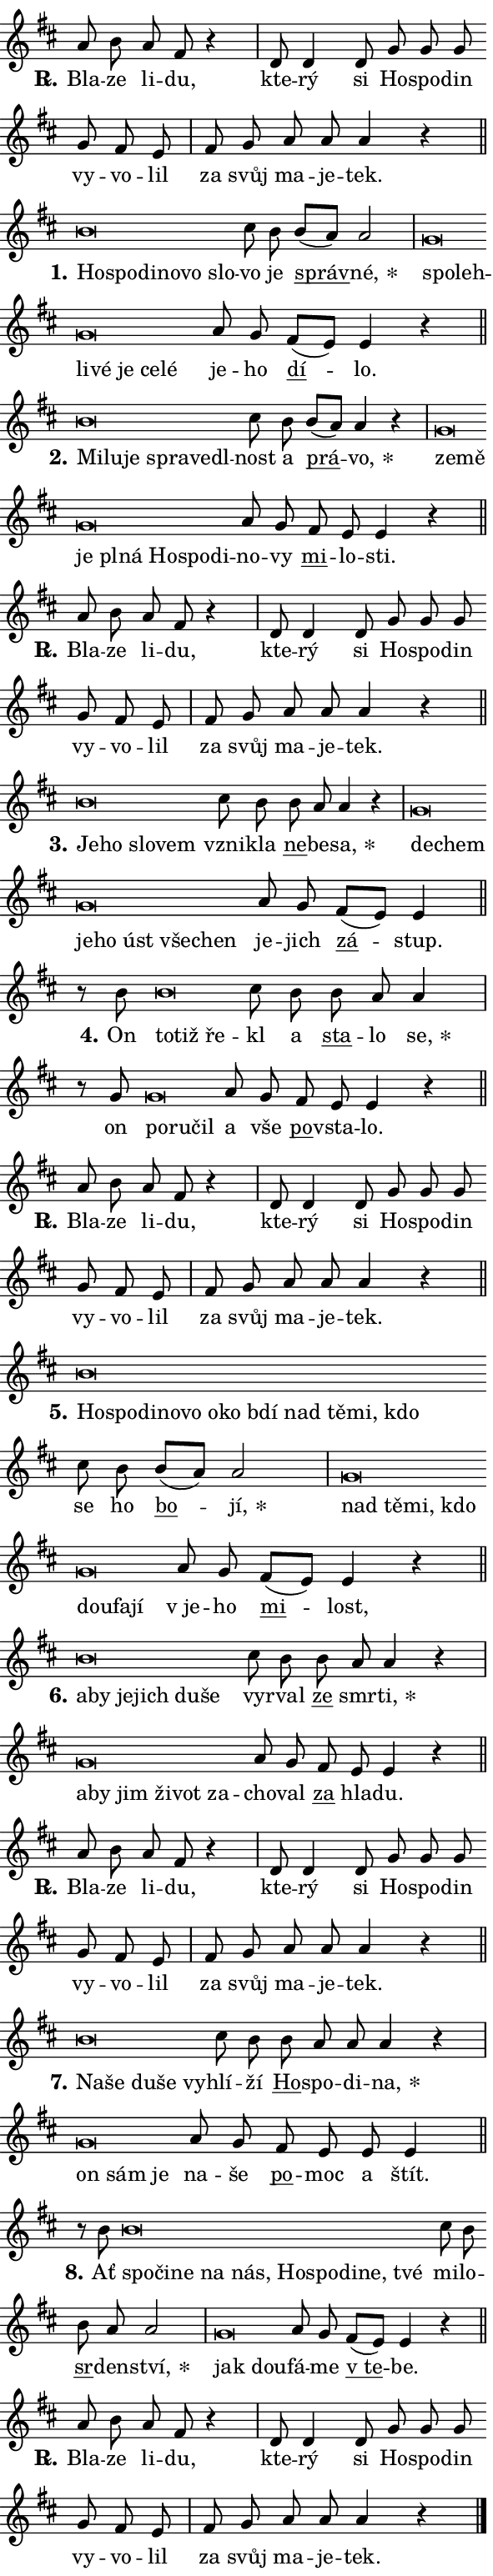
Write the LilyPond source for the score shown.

\version "2.24.0"
\header { tagline = "" }
\paper {
  indent = 0\cm
  top-margin = 0\cm
  right-margin = 0.13\cm % to fit lyric hyphens
  bottom-margin = 0\cm
  left-margin = 0\cm
  paper-width = 10\cm
  page-breaking = #ly:one-page-breaking
  system-system-spacing.basic-distance = #11
  score-system-spacing.basic-distance = #11
  ragged-last = ##f
}


%% Author: Thomas Morley
%% https://lists.gnu.org/archive/html/lilypond-user/2020-05/msg00002.html
#(define (line-position grob)
"Returns position of @var[grob} in current system:
   @code{'start}, if at first time-step
   @code{'end}, if at last time-step
   @code{'middle} otherwise
"
  (let* ((col (ly:item-get-column grob))
         (ln (ly:grob-object col 'left-neighbor))
         (rn (ly:grob-object col 'right-neighbor))
         (col-to-check-left (if (ly:grob? ln) ln col))
         (col-to-check-right (if (ly:grob? rn) rn col))
         (break-dir-left
           (and
             (ly:grob-property col-to-check-left 'non-musical #f)
             (ly:item-break-dir col-to-check-left)))
         (break-dir-right
           (and
             (ly:grob-property col-to-check-right 'non-musical #f)
             (ly:item-break-dir col-to-check-right))))
        (cond ((eqv? 1 break-dir-left) 'start)
              ((eqv? -1 break-dir-right) 'end)
              (else 'middle))))

#(define (tranparent-at-line-position vctor)
  (lambda (grob)
  "Relying on @code{line-position} select the relevant enry from @var{vctor}.
Used to determine transparency,"
    (case (line-position grob)
      ((end) (not (vector-ref vctor 0)))
      ((middle) (not (vector-ref vctor 1)))
      ((start) (not (vector-ref vctor 2))))))

noteHeadBreakVisibility =
#(define-music-function (break-visibility)(vector?)
"Makes @code{NoteHead}s transparent relying on @var{break-visibility}"
#{
  \override NoteHead.transparent =
    #(tranparent-at-line-position break-visibility)
#})

#(define delete-ledgers-for-transparent-note-heads
  (lambda (grob)
    "Reads whether a @code{NoteHead} is transparent.
If so this @code{NoteHead} is removed from @code{'note-heads} from
@var{grob}, which is supposed to be @code{LedgerLineSpanner}.
As a result ledgers are not printed for this @code{NoteHead}"
    (let* ((nhds-array (ly:grob-object grob 'note-heads))
           (nhds-list
             (if (ly:grob-array? nhds-array)
                 (ly:grob-array->list nhds-array)
                 '()))
           ;; Relies on the transparent-property being done before
           ;; Staff.LedgerLineSpanner.after-line-breaking is executed.
           ;; This is fragile ...
           (to-keep
             (remove
               (lambda (nhd)
                 (ly:grob-property nhd 'transparent #f))
               nhds-list)))
      ;; TODO find a better method to iterate over grob-arrays, similiar
      ;; to filter/remove etc for lists
      ;; For now rebuilt from scratch
      (set! (ly:grob-object grob 'note-heads)  '())
      (for-each
        (lambda (nhd)
          (ly:pointer-group-interface::add-grob grob 'note-heads nhd))
        to-keep))))

squashNotes = {
  \override NoteHead.X-extent = #'(-0.2 . 0.2)
  \override NoteHead.Y-extent = #'(-0.75 . 0)
  \override NoteHead.stencil =
    #(lambda (grob)
       (let ((pos (ly:grob-property grob 'staff-position)))
         (begin
           (if (< pos -7) (display "ERROR: Lower brevis then expected\n") (display ""))
           (if (<= pos -6) ly:text-interface::print ly:note-head::print))))
}
unSquashNotes = {
  \revert NoteHead.X-extent
  \revert NoteHead.Y-extent
  \revert NoteHead.stencil
}

hideNotes = \noteHeadBreakVisibility #begin-of-line-visible
unHideNotes = \noteHeadBreakVisibility #all-visible

% work-around for resetting accidentals
% https://lilypond.org/doc/v2.23/Documentation/notation/displaying-rhythms#unmetered-music
cadenzaMeasure = {
  \cadenzaOff
  \partial 1024 s1024
  \cadenzaOn
}

#(define-markup-command (accent layout props text) (markup?)
  "Underline accented syllable"
  (interpret-markup layout props
    #{\markup \override #'(offset . 4.3) \underline { #text }#}))

responsum = \markup \concat {
  "R" \hspace #-1.05 \path #0.1 #'((moveto 0 0.07) (lineto 0.9 0.8)) \hspace #0.05 "."
}

spaceSize = #0.6828661417322834 % exact space size for TeX Gyre Schola

\layout {
  \context {
    \Staff
    \remove "Time_signature_engraver"
    \override LedgerLineSpanner.after-line-breaking = #delete-ledgers-for-transparent-note-heads
  }
  \context {
    \Lyrics {
      \override LyricSpace.minimum-distance = \spaceSize
      \override LyricText.font-name = #"TeX Gyre Schola"
      \override LyricText.font-size = 1
      \override StanzaNumber.font-name = #"TeX Gyre Schola Bold"
      \override StanzaNumber.font-size = 1
    }
  }
  \context {
    \Score 
    \override NoteHead.text =
      #(lambda (grob) 
        (let ((pos (ly:grob-property grob 'staff-position)))
          #{\markup {
            \combine
              \halign #-0.55 \raise #(if (= pos -6) 0 0.5) \override #'(thickness . 2) \draw-line #'(3.2 . 0)
              \musicglyph "noteheads.sM1"
          }#}))
  }
}

% magnetic-lyrics.ily
%
%   written by
%     Jean Abou Samra <jean@abou-samra.fr>
%     Werner Lemberg <wl@gnu.org>
%
%   adapted by
%     Jiri Hon <jiri.hon@gmail.com>
%
% Version 2022-Apr-15

% https://www.mail-archive.com/lilypond-user@gnu.org/msg149350.html

#(define (Left_hyphen_pointer_engraver context)
   "Collect syllable-hyphen-syllable occurrences in lyrics and store
them in properties.  This engraver only looks to the left.  For
example, if the lyrics input is @code{foo -- bar}, it does the
following.

@itemize @bullet
@item
Set the @code{text} property of the @code{LyricHyphen} grob between
@q{foo} and @q{bar} to @code{foo}.

@item
Set the @code{left-hyphen} property of the @code{LyricText} grob with
text @q{foo} to the @code{LyricHyphen} grob between @q{foo} and
@q{bar}.
@end itemize

Use this auxiliary engraver in combination with the
@code{lyric-@/text::@/apply-@/magnetic-@/offset!} hook."
   (let ((hyphen #f)
         (text #f))
     (make-engraver
      (acknowledgers
       ((lyric-syllable-interface engraver grob source-engraver)
        (set! text grob)))
      (end-acknowledgers
       ((lyric-hyphen-interface engraver grob source-engraver)
        ;(when (not (grob::has-interface grob 'lyric-space-interface))
          (set! hyphen grob)));)
      ((stop-translation-timestep engraver)
       (when (and text hyphen)
         (ly:grob-set-object! text 'left-hyphen hyphen))
       (set! text #f)
       (set! hyphen #f)))))

#(define (lyric-text::apply-magnetic-offset! grob)
   "If the space between two syllables is less than the value in
property @code{LyricText@/.details@/.squash-threshold}, move the right
syllable to the left so that it gets concatenated with the left
syllable.

Use this function as a hook for
@code{LyricText@/.after-@/line-@/breaking} if the
@code{Left_@/hyphen_@/pointer_@/engraver} is active."
   (let ((hyphen (ly:grob-object grob 'left-hyphen #f)))
     (when hyphen
       (let ((left-text (ly:spanner-bound hyphen LEFT)))
         (when (grob::has-interface left-text 'lyric-syllable-interface)
           (let* ((common (ly:grob-common-refpoint grob left-text X))
                  (this-x-ext (ly:grob-extent grob common X))
                  (left-x-ext
                   (begin
                     ;; Trigger magnetism for left-text.
                     (ly:grob-property left-text 'after-line-breaking)
                     (ly:grob-extent left-text common X)))
                  ;; `delta` is the gap width between two syllables.
                  (delta (- (interval-start this-x-ext)
                            (interval-end left-x-ext)))
                  (details (ly:grob-property grob 'details))
                  (threshold (assoc-get 'squash-threshold details 0.2)))
             (when (< delta threshold)
               (let* (;; We have to manipulate the input text so that
                      ;; ligatures crossing syllable boundaries are not
                      ;; disabled.  For languages based on the Latin
                      ;; script this is essentially a beautification.
                      ;; However, for non-Western scripts it can be a
                      ;; necessity.
                      (lt (ly:grob-property left-text 'text))
                      (rt (ly:grob-property grob 'text))
                      (is-space (grob::has-interface hyphen 'lyric-space-interface))
                      (space (if is-space " " ""))
                      (extra-delta (if is-space spaceSize 0))
                      ;; Append new syllable.
                      (ltrt-space (if (and (string? lt) (string? rt))
                                (string-append lt space rt)
                                (make-concat-markup (list lt space rt))))
                      ;; Right-align `ltrt` to the right side.
                      (ltrt-space-markup (grob-interpret-markup
                               grob
                               (make-translate-markup
                                (cons (interval-length this-x-ext) 0)
                                (make-right-align-markup ltrt-space)))))
                 (begin
                   ;; Don't print `left-text`.
                   (ly:grob-set-property! left-text 'stencil #f)
                   ;; Set text and stencil (which holds all collected
                   ;; syllables so far) and shift it to the left.
                   (ly:grob-set-property! grob 'text ltrt-space)
                   (ly:grob-set-property! grob 'stencil ltrt-space-markup)
                   (ly:grob-translate-axis! grob (- (- delta extra-delta)) X))))))))))


#(define (lyric-hyphen::displace-bounds-first grob)
   ;; Make very sure this callback isn't triggered too early.
   (let ((left (ly:spanner-bound grob LEFT))
         (right (ly:spanner-bound grob RIGHT)))
     (ly:grob-property left 'after-line-breaking)
     (ly:grob-property right 'after-line-breaking)
     (ly:lyric-hyphen::print grob)))

squashThreshold = #0.4

\layout {
  \context {
    \Lyrics
    \consists #Left_hyphen_pointer_engraver
    \override LyricText.after-line-breaking =
      #lyric-text::apply-magnetic-offset!
    \override LyricHyphen.stencil = #lyric-hyphen::displace-bounds-first
    \override LyricText.details.squash-threshold = \squashThreshold
    \override LyricHyphen.minimum-distance = 0
    \override LyricHyphen.minimum-length = \squashThreshold
  }
}

squashText = \override LyricText.details.squash-threshold = 9999
unSquashText = \override LyricText.details.squash-threshold = \squashThreshold

leftText = \override LyricText.self-alignment-X = #LEFT
unLeftText = \revert LyricText.self-alignment-X

starOffset = #(lambda (grob) 
                (let ((x_offset (ly:self-alignment-interface::aligned-on-x-parent grob)))
                  (if (= x_offset 0) 0 (+ x_offset 1.2))))

star = #(define-music-function (syllable)(string?)
"Append star separator at the end of a syllable"
#{
  \once \override LyricText.X-offset = #starOffset
  \lyricmode { \markup {
    #syllable
    \override #'((font-name . "TeX Gyre Schola Bold")) \hspace #0.2 \lower #0.65 \larger "*"
  } }
#})

starAccent = #(define-music-function (syllable)(string?)
"Append star separator at the end of a syllable and make accent"
#{
  \once \override LyricText.X-offset = #starOffset
  \lyricmode { \markup {
    \accent #syllable
    \override #'((font-name . "TeX Gyre Schola Bold")) \hspace #0.2 \lower #0.65 \larger "*"
  } }
#})

breath = #(define-music-function (syllable)(string?)
"Append breathing indicator at the end of a syllable"
#{
  \lyricmode { \markup { #syllable "+" } }
#})

optionalBreath = #(define-music-function (syllable)(string?)
"Append optional breathing indicator at the end of a syllable"
#{
  \lyricmode { \markup { #syllable "(+)" } }
#})


\score {
    <<
        \new Voice = "melody" { \cadenzaOn \key d \major \relative { a'8 b a fis r4 \cadenzaMeasure \bar "|" d8 d4 d8 \bar "" g g g \bar "" g fis e \cadenzaMeasure \bar "|" fis g a a a4 r \cadenzaMeasure \bar "||" \break } }
        \new Lyrics \lyricsto "melody" { \lyricmode { \set stanza = \responsum
Bla -- ze li -- du, kte -- rý si Ho -- spo -- din vy -- vo -- lil za svůj ma -- je -- tek. } }
    >>
    \layout {}
}

\score {
    <<
        \new Voice = "melody" { \cadenzaOn \key d \major \relative { \squashNotes b'\breve*1/16 \hideNotes \breve*1/16 \bar "" \breve*1/16 \bar "" \breve*1/16 \bar "" \breve*1/16 \breve*1/16 \bar "" \unHideNotes \unSquashNotes cis8 b \bar "" b[( a)] a2 \cadenzaMeasure \bar "|" \squashNotes g\breve*1/16 \hideNotes \breve*1/16 \bar "" \breve*1/16 \bar "" \breve*1/16 \bar "" \breve*1/16 \bar "" \breve*1/16 \breve*1/16 \bar "" \unHideNotes \unSquashNotes a8 g \bar "" fis[( e)] e4 r \cadenzaMeasure \bar "||" \break } }
        \new Lyrics \lyricsto "melody" { \lyricmode { \set stanza = "1."
\leftText Ho -- \squashText spo -- di -- no -- vo slo -- \unLeftText \unSquashText vo je \markup \accent správ -- \star né, \leftText spo -- \squashText leh -- li -- vé je ce -- lé \unLeftText \unSquashText je -- ho \markup \accent dí -- lo. } }
    >>
    \layout {}
}

\score {
    <<
        \new Voice = "melody" { \cadenzaOn \key d \major \relative { \squashNotes b'\breve*1/16 \hideNotes \breve*1/16 \bar "" \breve*1/16 \bar "" \breve*1/16 \bar "" \breve*1/16 \breve*1/16 \bar "" \unHideNotes \unSquashNotes cis8 b \bar "" b[( a)] a4 r \cadenzaMeasure \bar "|" \squashNotes g\breve*1/16 \hideNotes \breve*1/16 \bar "" \breve*1/16 \bar "" \breve*1/16 \bar "" \breve*1/16 \bar "" \breve*1/16 \bar "" \breve*1/16 \breve*1/16 \bar "" \unHideNotes \unSquashNotes a8 g \bar "" fis e e4 r \cadenzaMeasure \bar "||" \break } }
        \new Lyrics \lyricsto "melody" { \lyricmode { \set stanza = "2."
\leftText Mi -- \squashText lu -- je spra -- ve -- dl -- \unLeftText \unSquashText nost a \markup \accent prá -- \star vo, \leftText ze -- \squashText mě je pl -- ná Ho -- spo -- di -- \unLeftText \unSquashText no -- vy \markup \accent mi -- lo -- sti. } }
    >>
    \layout {}
}

\score {
    <<
        \new Voice = "melody" { \cadenzaOn \key d \major \relative { a'8 b a fis r4 \cadenzaMeasure \bar "|" d8 d4 d8 \bar "" g g g \bar "" g fis e \cadenzaMeasure \bar "|" fis g a a a4 r \cadenzaMeasure \bar "||" \break } }
        \new Lyrics \lyricsto "melody" { \lyricmode { \set stanza = \responsum
Bla -- ze li -- du, kte -- rý si Ho -- spo -- din vy -- vo -- lil za svůj ma -- je -- tek. } }
    >>
    \layout {}
}

\score {
    <<
        \new Voice = "melody" { \cadenzaOn \key d \major \relative { \squashNotes b'\breve*1/16 \hideNotes \breve*1/16 \bar "" \breve*1/16 \breve*1/16 \bar "" \unHideNotes \unSquashNotes cis8 b \bar "" b a a4 r \cadenzaMeasure \bar "|" \squashNotes g\breve*1/16 \hideNotes \breve*1/16 \bar "" \breve*1/16 \bar "" \breve*1/16 \bar "" \breve*1/16 \bar "" \breve*1/16 \breve*1/16 \bar "" \unHideNotes \unSquashNotes a8 g \bar "" fis[( e)] e4 \cadenzaMeasure \bar "||" \break } }
        \new Lyrics \lyricsto "melody" { \lyricmode { \set stanza = "3."
\leftText Je -- \squashText ho slo -- vem \unLeftText \unSquashText vzni -- kla \markup \accent ne -- be -- \star sa, \leftText de -- \squashText chem je -- ho úst vše -- chen \unLeftText \unSquashText je -- jich \markup \accent zá -- stup. } }
    >>
    \layout {}
}

\score {
    <<
        \new Voice = "melody" { \cadenzaOn \key d \major \relative { r8 b'8 \squashNotes b\breve*1/16 \hideNotes \breve*1/16 \breve*1/16 \bar "" \unHideNotes \unSquashNotes cis8 b \bar "" b a a4 \cadenzaMeasure \bar "|" r8 g8 \squashNotes g\breve*1/16 \hideNotes \breve*1/16 \breve*1/16 \bar "" \unHideNotes \unSquashNotes a8 g \bar "" fis e e4 r \cadenzaMeasure \bar "||" \break } }
        \new Lyrics \lyricsto "melody" { \lyricmode { \set stanza = "4."
On \leftText to -- \squashText tiž ře -- \unLeftText \unSquashText kl a \markup \accent sta -- lo \star se, on \leftText po -- \squashText ru -- čil \unLeftText \unSquashText a vše \markup \accent po -- vsta -- lo. } }
    >>
    \layout {}
}

\score {
    <<
        \new Voice = "melody" { \cadenzaOn \key d \major \relative { a'8 b a fis r4 \cadenzaMeasure \bar "|" d8 d4 d8 \bar "" g g g \bar "" g fis e \cadenzaMeasure \bar "|" fis g a a a4 r \cadenzaMeasure \bar "||" \break } }
        \new Lyrics \lyricsto "melody" { \lyricmode { \set stanza = \responsum
Bla -- ze li -- du, kte -- rý si Ho -- spo -- din vy -- vo -- lil za svůj ma -- je -- tek. } }
    >>
    \layout {}
}

\score {
    <<
        \new Voice = "melody" { \cadenzaOn \key d \major \relative { \squashNotes b'\breve*1/16 \hideNotes \breve*1/16 \bar "" \breve*1/16 \bar "" \breve*1/16 \bar "" \breve*1/16 \bar "" \breve*1/16 \bar "" \breve*1/16 \bar "" \breve*1/16 \bar "" \breve*1/16 \bar "" \breve*1/16 \bar "" \breve*1/16 \breve*1/16 \bar "" \unHideNotes \unSquashNotes cis8 b \bar "" b[( a)] a2 \cadenzaMeasure \bar "|" \squashNotes g\breve*1/16 \hideNotes \breve*1/16 \bar "" \breve*1/16 \bar "" \breve*1/16 \bar "" \breve*1/16 \bar "" \breve*1/16 \breve*1/16 \bar "" \unHideNotes \unSquashNotes a8 g \bar "" fis[( e)] e4 r \cadenzaMeasure \bar "||" \break } }
        \new Lyrics \lyricsto "melody" { \lyricmode { \set stanza = "5."
\leftText Ho -- \squashText spo -- di -- no -- vo o -- ko bdí nad tě -- mi, kdo \unLeftText \unSquashText se ho \markup \accent bo -- \star jí, \leftText nad \squashText tě -- mi, kdo dou -- fa -- jí \unLeftText \unSquashText "v je" -- ho \markup \accent mi -- lost, } }
    >>
    \layout {}
}

\score {
    <<
        \new Voice = "melody" { \cadenzaOn \key d \major \relative { \squashNotes b'\breve*1/16 \hideNotes \breve*1/16 \bar "" \breve*1/16 \bar "" \breve*1/16 \bar "" \breve*1/16 \breve*1/16 \bar "" \unHideNotes \unSquashNotes cis8 b \bar "" b a a4 r \cadenzaMeasure \bar "|" \squashNotes g\breve*1/16 \hideNotes \breve*1/16 \bar "" \breve*1/16 \bar "" \breve*1/16 \bar "" \breve*1/16 \breve*1/16 \bar "" \unHideNotes \unSquashNotes a8 g \bar "" fis e e4 r \cadenzaMeasure \bar "||" \break } }
        \new Lyrics \lyricsto "melody" { \lyricmode { \set stanza = "6."
\leftText a -- \squashText by je -- jich du -- še \unLeftText \unSquashText vy -- rval \markup \accent ze smr -- \star ti, \leftText a -- \squashText by jim ži -- vot za -- \unLeftText \unSquashText cho -- val \markup \accent za hla -- du. } }
    >>
    \layout {}
}

\score {
    <<
        \new Voice = "melody" { \cadenzaOn \key d \major \relative { a'8 b a fis r4 \cadenzaMeasure \bar "|" d8 d4 d8 \bar "" g g g \bar "" g fis e \cadenzaMeasure \bar "|" fis g a a a4 r \cadenzaMeasure \bar "||" \break } }
        \new Lyrics \lyricsto "melody" { \lyricmode { \set stanza = \responsum
Bla -- ze li -- du, kte -- rý si Ho -- spo -- din vy -- vo -- lil za svůj ma -- je -- tek. } }
    >>
    \layout {}
}

\score {
    <<
        \new Voice = "melody" { \cadenzaOn \key d \major \relative { \squashNotes b'\breve*1/16 \hideNotes \breve*1/16 \bar "" \breve*1/16 \bar "" \breve*1/16 \breve*1/16 \bar "" \unHideNotes \unSquashNotes cis8 b \bar "" b a a a4 r \cadenzaMeasure \bar "|" \squashNotes g\breve*1/16 \hideNotes \breve*1/16 \breve*1/16 \bar "" \unHideNotes \unSquashNotes a8 g \bar "" fis e e e4 \cadenzaMeasure \bar "||" \break } }
        \new Lyrics \lyricsto "melody" { \lyricmode { \set stanza = "7."
\leftText Na -- \squashText še du -- še vy -- \unLeftText \unSquashText hlí -- ží \markup \accent Ho -- spo -- di -- \star na, \leftText on \squashText sám je \unLeftText \unSquashText na -- še \markup \accent po -- moc a štít. } }
    >>
    \layout {}
}

\score {
    <<
        \new Voice = "melody" { \cadenzaOn \key d \major \relative { r8 b'8 \squashNotes b\breve*1/16 \hideNotes \breve*1/16 \bar "" \breve*1/16 \bar "" \breve*1/16 \bar "" \breve*1/16 \bar "" \breve*1/16 \bar "" \breve*1/16 \bar "" \breve*1/16 \bar "" \breve*1/16 \breve*1/16 \bar "" \unHideNotes \unSquashNotes cis8 b \bar "" b a a2 \cadenzaMeasure \bar "|" \squashNotes g\breve*1/16 \hideNotes \breve*1/16 \bar "" \unHideNotes \unSquashNotes a8 g \bar "" fis[( e)] e4 r \cadenzaMeasure \bar "||" \break } }
        \new Lyrics \lyricsto "melody" { \lyricmode { \set stanza = "8."
Ať \leftText spo -- \squashText či -- ne na nás, Ho -- spo -- di -- ne, tvé \unLeftText \unSquashText mi -- lo -- \markup \accent sr -- den -- \star ství, \leftText jak \squashText dou -- \unLeftText \unSquashText fá -- me \markup \accent "v te" -- be. } }
    >>
    \layout {}
}

\score {
    <<
        \new Voice = "melody" { \cadenzaOn \key d \major \relative { a'8 b a fis r4 \cadenzaMeasure \bar "|" d8 d4 d8 \bar "" g g g \bar "" g fis e \cadenzaMeasure \bar "|" fis g a a a4 r \cadenzaMeasure \bar "||" \break } \bar "|." }
        \new Lyrics \lyricsto "melody" { \lyricmode { \set stanza = \responsum
Bla -- ze li -- du, kte -- rý si Ho -- spo -- din vy -- vo -- lil za svůj ma -- je -- tek. } }
    >>
    \layout {}
}
